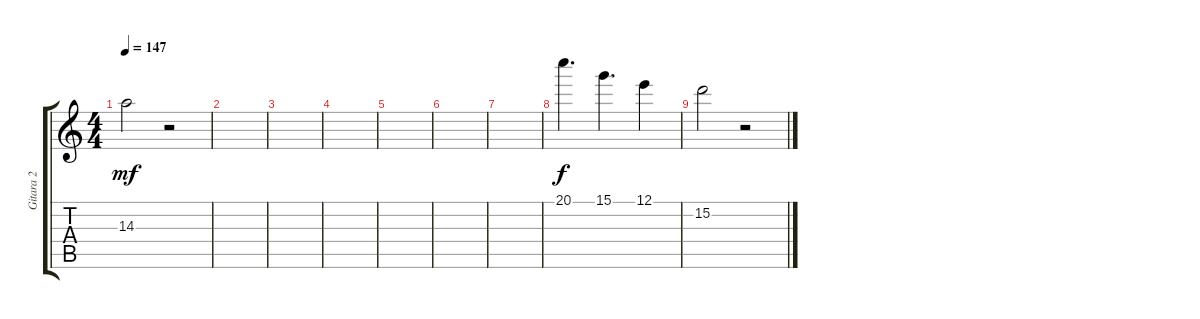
\track ("Gitara 2" "Gitara 2") {instrument electricguitarclean}
\staff {score tabs}
\tuning (E4 B3 G3 D3 A2 E2) {hide}
\ts (4 4)
\tempo 147
\clef g2
\ks c
14.3.2{dy mf} r.2 |
|
|
|
|
|
|
20.1.4{d dy f} 15.1.4{d} 12.1.4 |
15.2.2 r.2
